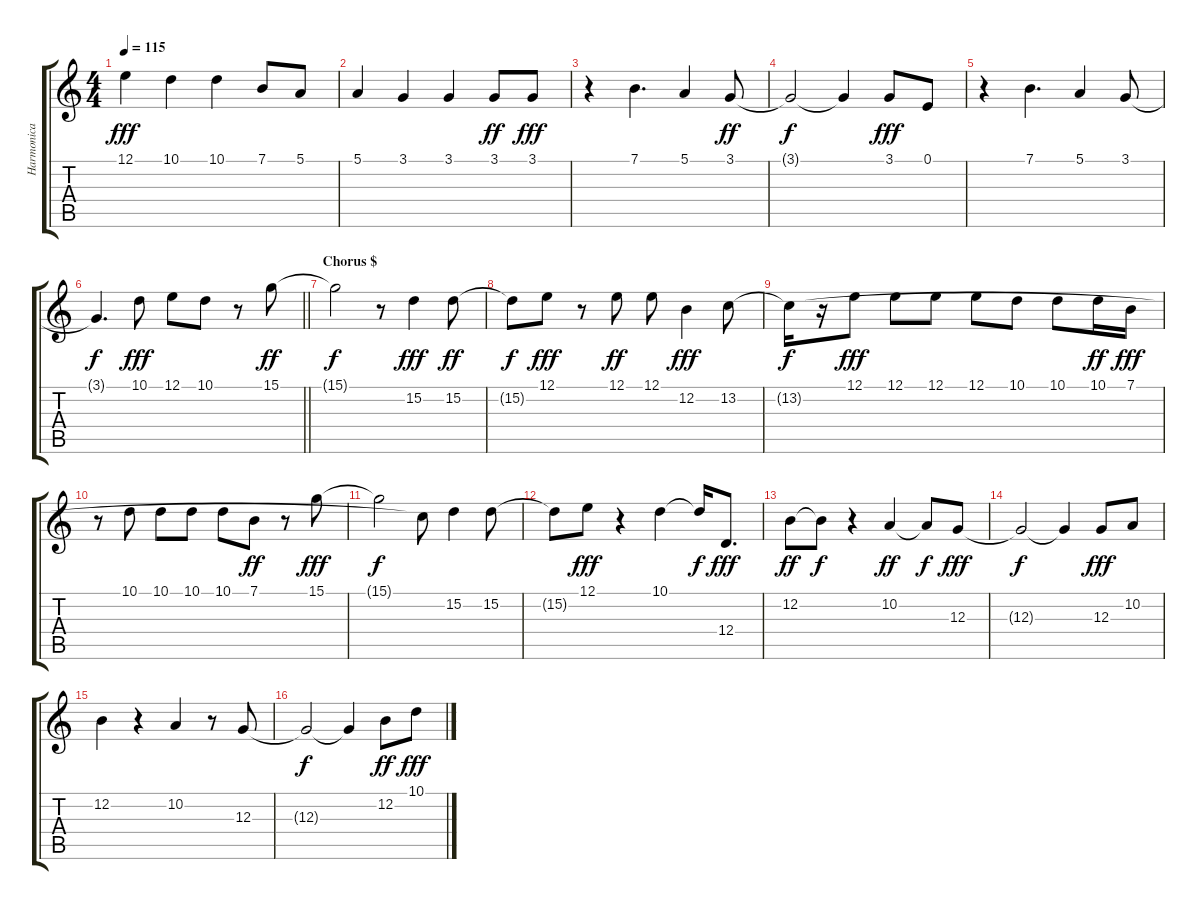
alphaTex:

\track ("Harmonica (Voice)" "Harmonica ") {instrument harmonica}
\staff {score tabs}
\tuning (E4 B3 G3 D3 A2 E2) {hide}
\ts (4 4)
\tempo 115
\clef g2
\ks c
12.1.4{dy fff} 10.1.4 10.1.4 7.1.8 5.1.8 |
5.1.4 3.1.4 3.1.4 3.1.8{dy ff} 3.1.8{dy fff} |
r.4 7.1.4{d} 5.1.4 3.1.8{dy ff} |
3.1{t}.2{dy f} 3.1{t}.4 3.1.8{dy fff} 0.1.8 |
r.4 7.1.4{d} 5.1.4 3.1.8 |
\barLineRight lightlight
3.1{t}.4{d dy f} 10.1.8{dy fff} 12.1.8 10.1.8 r.8 15.1.8{dy ff} |
\section ("" "Chorus $")
15.1{t}.2{dy f} r.8 15.2.4{dy fff} 15.2.8{dy ff} |
15.2{t}.8{dy f} 12.1.8{dy fff} r.8 12.1.8{dy ff} 12.1.8 12.2.4{dy fff} 13.2.8 |
13.2{t}.16{dy f} r.16 12.1.8{dy fff} 12.1.8 12.1.8 12.1.8 10.1.8 10.1.8 10.1.16{dy ff} 7.1.16{dy fff} |
r.8 10.1.8 10.1.8 10.1.8 10.1.8 7.1.8{dy ff} r.8 15.1.8{dy fff} |
15.1{t}.2{dy f} 13.2{t}.8 15.2.4 15.2.8 |
15.2{t}.8 12.1.8{dy fff} r.4 10.1.4 10.1{t}.16{dy f} 12.4.8{d dy fff} |
12.2.8{dy ff} 12.2{t}.8{dy f} r.4 10.2.4{dy ff} 10.2{t}.8{dy f} 12.3.8{dy fff} |
12.3{t}.2{dy f} 12.3{t}.4 12.3.8{dy fff} 10.2.8 |
12.2.4 r.4 10.2.4 r.8 12.3.8 |
12.3{t}.2{dy f} 12.3{t}.4 12.2.8{dy ff} 10.1.8{dy fff}
